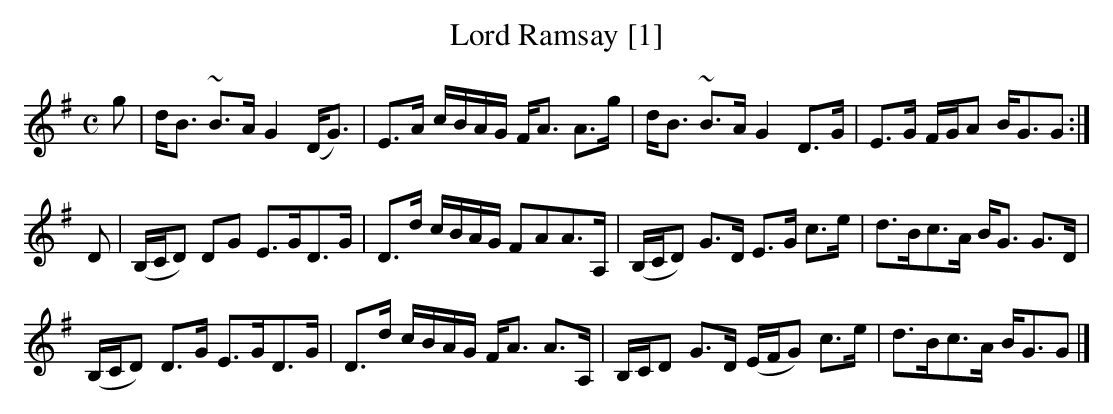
X:1
T:Lord Ramsay [1]
M:C
L:1/16
K:G
g2|dB3 ~B3A G4 (DG3)|E3A cBAG FA3 A3g|dB3 ~B3A G4 D3G|E3G FGA2 BG3G2:|
D2|(B,CD2) D2G2 E3GD3G|D3d cBAG F2A2A3A,|(B,CD2) G3D E3G c3e|d3Bc3A BG3 G3D|
(B,CD2) D3G E3GD3G|D3d cBAG FA3 A3A,|B,CD2 G3D (EFG2) c3e|d3Bc3A BG3G2|]
